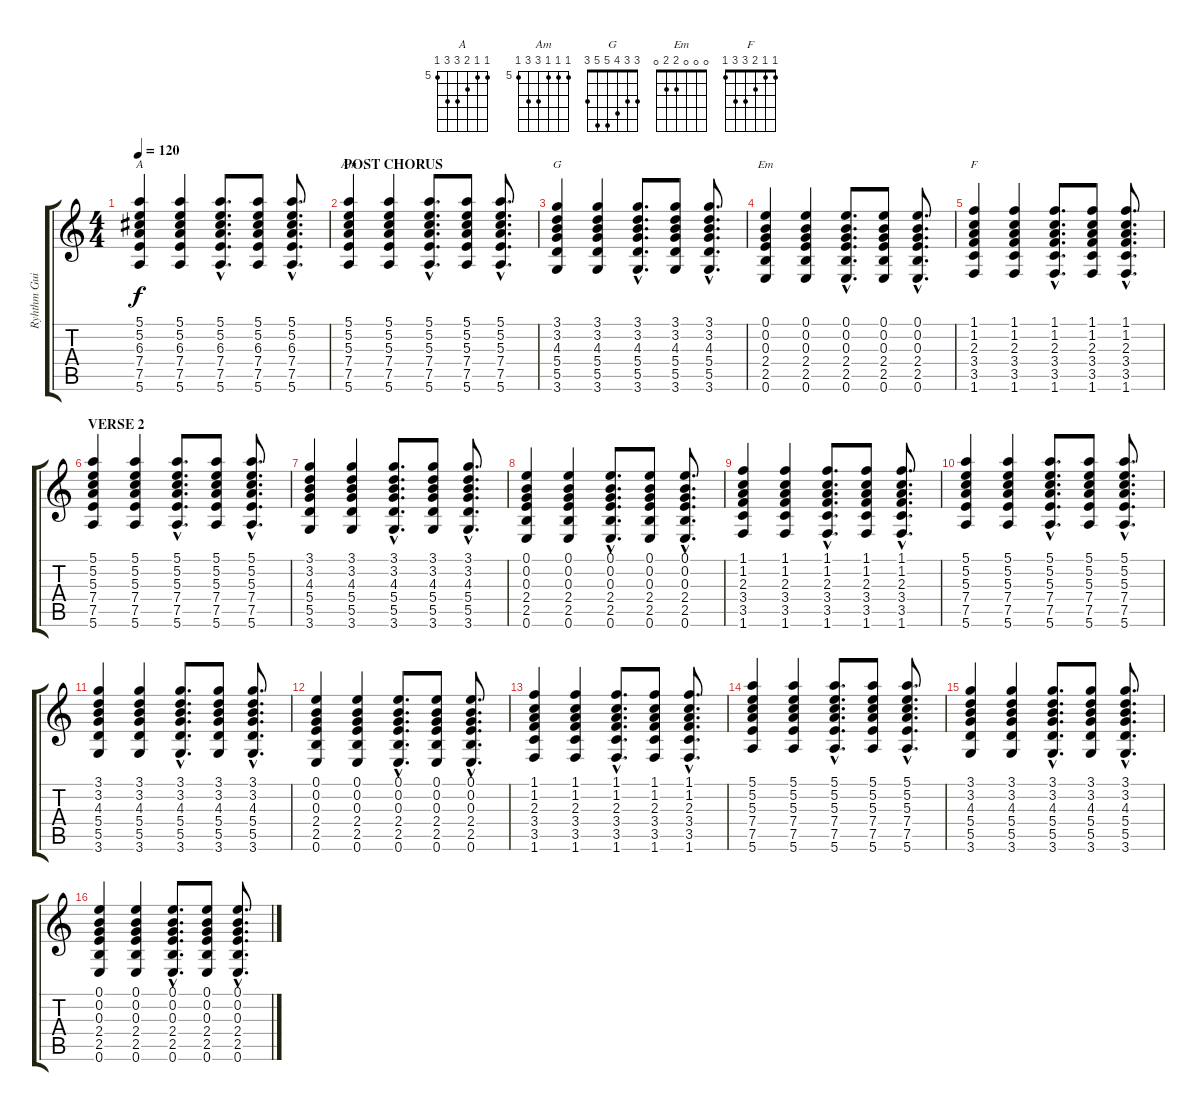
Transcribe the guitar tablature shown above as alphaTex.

\track ("Ryhthm Guitar" "Ryhthm Gui") {instrument acousticguitarnylon}
\staff {score tabs}
\tuning (E4 B3 G3 D3 A2 E2) {hide}
\chord ("A" 5 5 6 7 7 5) {firstfret 5}
\chord ("Am" 5 5 5 7 7 5) {firstfret 5}
\chord ("G" 3 3 4 5 5 3)
\chord ("Em" 0 0 0 2 2 0)
\chord ("F" 1 1 2 3 3 1)
\ts (4 4)
\tempo 120
\clef g2
\ks c
(5.1 5.2 6.3 7.4 7.5 5.6).4{ch "A" dy f} (5.1 5.2 6.3 7.4 7.5 5.6).4 (5.1{hac} 5.2{hac} 6.3{hac} 7.4{hac} 7.5{hac} 5.6{hac}).8{d} (5.1 5.2 6.3 7.4 7.5 5.6).8 (5.1{hac} 5.2{hac} 6.3{hac} 7.4{hac} 7.5{hac} 5.6{hac}).8{d} |
\section ("" "POST CHORUS")
(5.1 5.2 5.3 7.4 7.5 5.6).4{ch "Am"} (5.1 5.2 5.3 7.4 7.5 5.6).4 (5.1{hac} 5.2{hac} 5.3{hac} 7.4{hac} 7.5{hac} 5.6{hac}).8{d} (5.1 5.2 5.3 7.4 7.5 5.6).8 (5.1{hac} 5.2{hac} 5.3{hac} 7.4{hac} 7.5{hac} 5.6{hac}).8{d} |
(3.1 3.2 4.3 5.4 5.5 3.6).4{ch "G"} (3.1 3.2 4.3 5.4 5.5 3.6).4 (3.1{hac} 3.2{hac} 4.3{hac} 5.4{hac} 5.5{hac} 3.6{hac}).8{d} (3.1 3.2 4.3 5.4 5.5 3.6).8 (3.1{hac} 3.2{hac} 4.3{hac} 5.4{hac} 5.5{hac} 3.6{hac}).8{d} |
(0.1 0.2 0.3 2.4 2.5 0.6).4{ch "Em"} (0.1 0.2 0.3 2.4 2.5 0.6).4 (0.1{hac} 0.2{hac} 0.3{hac} 2.4{hac} 2.5{hac} 0.6{hac}).8{d} (0.1 0.2 0.3 2.4 2.5 0.6).8 (0.1{hac} 0.2{hac} 0.3{hac} 2.4{hac} 2.5{hac} 0.6{hac}).8{d} |
(1.1 1.2 2.3 3.4 3.5 1.6).4{ch "F"} (1.1 1.2 2.3 3.4 3.5 1.6).4 (1.1{hac} 1.2{hac} 2.3{hac} 3.4{hac} 3.5{hac} 1.6{hac}).8{d} (1.1 1.2 2.3 3.4 3.5 1.6).8 (1.1{hac} 1.2{hac} 2.3{hac} 3.4{hac} 3.5{hac} 1.6{hac}).8{d} |
\section ("" "VERSE 2")
(5.1 5.2 5.3 7.4 7.5 5.6).4 (5.1 5.2 5.3 7.4 7.5 5.6).4 (5.1{hac} 5.2{hac} 5.3{hac} 7.4{hac} 7.5{hac} 5.6{hac}).8{d} (5.1 5.2 5.3 7.4 7.5 5.6).8 (5.1{hac} 5.2{hac} 5.3{hac} 7.4{hac} 7.5{hac} 5.6{hac}).8{d} |
(3.1 3.2 4.3 5.4 5.5 3.6).4 (3.1 3.2 4.3 5.4 5.5 3.6).4 (3.1{hac} 3.2{hac} 4.3{hac} 5.4{hac} 5.5{hac} 3.6{hac}).8{d} (3.1 3.2 4.3 5.4 5.5 3.6).8 (3.1{hac} 3.2{hac} 4.3{hac} 5.4{hac} 5.5{hac} 3.6{hac}).8{d} |
(0.1 0.2 0.3 2.4 2.5 0.6).4 (0.1 0.2 0.3 2.4 2.5 0.6).4 (0.1{hac} 0.2{hac} 0.3{hac} 2.4{hac} 2.5{hac} 0.6{hac}).8{d} (0.1 0.2 0.3 2.4 2.5 0.6).8 (0.1{hac} 0.2{hac} 0.3{hac} 2.4{hac} 2.5{hac} 0.6{hac}).8{d} |
(1.1 1.2 2.3 3.4 3.5 1.6).4 (1.1 1.2 2.3 3.4 3.5 1.6).4 (1.1{hac} 1.2{hac} 2.3{hac} 3.4{hac} 3.5{hac} 1.6{hac}).8{d} (1.1 1.2 2.3 3.4 3.5 1.6).8 (1.1{hac} 1.2{hac} 2.3{hac} 3.4{hac} 3.5{hac} 1.6{hac}).8{d} |
(5.1 5.2 5.3 7.4 7.5 5.6).4 (5.1 5.2 5.3 7.4 7.5 5.6).4 (5.1{hac} 5.2{hac} 5.3{hac} 7.4{hac} 7.5{hac} 5.6{hac}).8{d} (5.1 5.2 5.3 7.4 7.5 5.6).8 (5.1{hac} 5.2{hac} 5.3{hac} 7.4{hac} 7.5{hac} 5.6{hac}).8{d} |
(3.1 3.2 4.3 5.4 5.5 3.6).4 (3.1 3.2 4.3 5.4 5.5 3.6).4 (3.1{hac} 3.2{hac} 4.3{hac} 5.4{hac} 5.5{hac} 3.6{hac}).8{d} (3.1 3.2 4.3 5.4 5.5 3.6).8 (3.1{hac} 3.2{hac} 4.3{hac} 5.4{hac} 5.5{hac} 3.6{hac}).8{d} |
(0.1 0.2 0.3 2.4 2.5 0.6).4 (0.1 0.2 0.3 2.4 2.5 0.6).4 (0.1{hac} 0.2{hac} 0.3{hac} 2.4{hac} 2.5{hac} 0.6{hac}).8{d} (0.1 0.2 0.3 2.4 2.5 0.6).8 (0.1{hac} 0.2{hac} 0.3{hac} 2.4{hac} 2.5{hac} 0.6{hac}).8{d} |
(1.1 1.2 2.3 3.4 3.5 1.6).4 (1.1 1.2 2.3 3.4 3.5 1.6).4 (1.1{hac} 1.2{hac} 2.3{hac} 3.4{hac} 3.5{hac} 1.6{hac}).8{d} (1.1 1.2 2.3 3.4 3.5 1.6).8 (1.1{hac} 1.2{hac} 2.3{hac} 3.4{hac} 3.5{hac} 1.6{hac}).8{d} |
(5.1 5.2 5.3 7.4 7.5 5.6).4 (5.1 5.2 5.3 7.4 7.5 5.6).4 (5.1{hac} 5.2{hac} 5.3{hac} 7.4{hac} 7.5{hac} 5.6{hac}).8{d} (5.1 5.2 5.3 7.4 7.5 5.6).8 (5.1{hac} 5.2{hac} 5.3{hac} 7.4{hac} 7.5{hac} 5.6{hac}).8{d} |
(3.1 3.2 4.3 5.4 5.5 3.6).4 (3.1 3.2 4.3 5.4 5.5 3.6).4 (3.1{hac} 3.2{hac} 4.3{hac} 5.4{hac} 5.5{hac} 3.6{hac}).8{d} (3.1 3.2 4.3 5.4 5.5 3.6).8 (3.1{hac} 3.2{hac} 4.3{hac} 5.4{hac} 5.5{hac} 3.6{hac}).8{d} |
(0.1 0.2 0.3 2.4 2.5 0.6).4 (0.1 0.2 0.3 2.4 2.5 0.6).4 (0.1{hac} 0.2{hac} 0.3{hac} 2.4{hac} 2.5{hac} 0.6{hac}).8{d} (0.1 0.2 0.3 2.4 2.5 0.6).8 (0.1{hac} 0.2{hac} 0.3{hac} 2.4{hac} 2.5{hac} 0.6{hac}).8{d}
